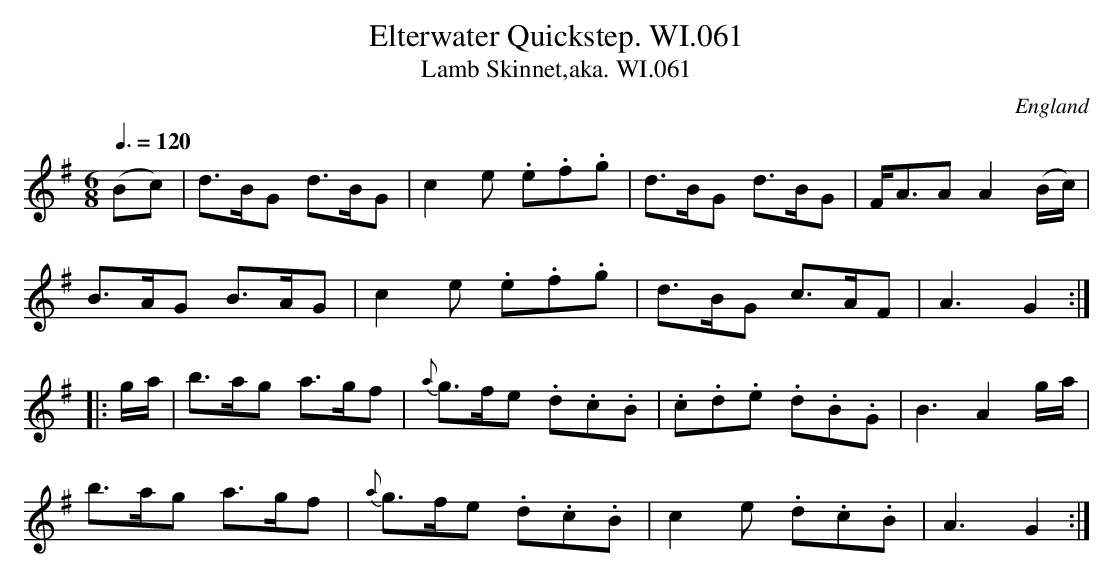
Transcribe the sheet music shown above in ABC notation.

X:1
T:Elterwater Quickstep. WI.061
T:Lamb Skinnet,aka. WI.061
M:6/8
O:England
Q:3/8=120
K:G
(Bc)|d>BG d>BG|c2e .e.f.g|d>BG d>BG|F<AA A2(B/c/)|!
B>AG B>AG|c2e .e.f.g|d>BG c>AF|A3 G2:|!
|:g/a/|b>ag a>gf|{a}g>fe .d.c.B|.c.d.e .d.B.G|B3 A2g/a/|!
b>ag a>gf|{a}g>fe .d.c.B|c2e .d.c.B|A3 G2:|
